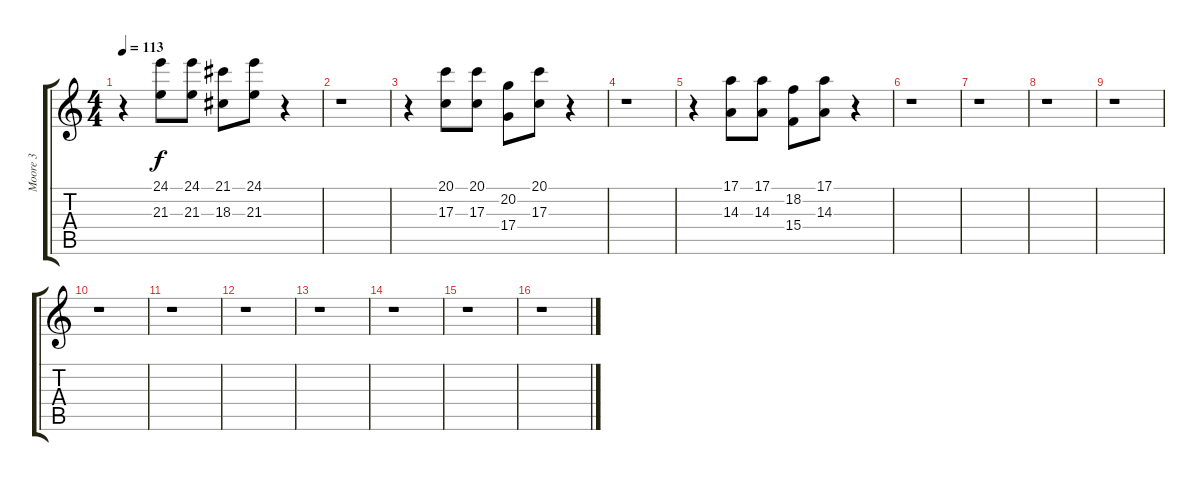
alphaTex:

\track ("Moore 3" "Moore 3") {instrument brightacousticpiano}
\staff {score tabs}
\tuning (E4 B3 G3 D3 A2 E2) {hide}
\ts (4 4)
\tempo 113
\clef g2
\ks c
r.4{dy f} (24.1 21.3).8 (24.1 21.3).8 (21.1 18.3).8 (24.1 21.3).8 r.4 |
r.1 |
r.4 (20.1 17.3).8 (20.1 17.3).8 (20.2 17.4).8 (20.1 17.3).8 r.4 |
r.1 |
r.4 (17.1 14.3).8 (17.1 14.3).8 (18.2 15.4).8 (17.1 14.3).8 r.4 |
r.1 |
r.1 |
r.1 |
r.1 |
r.1 |
r.1 |
r.1 |
r.1 |
r.1 |
r.1 |
r.1
